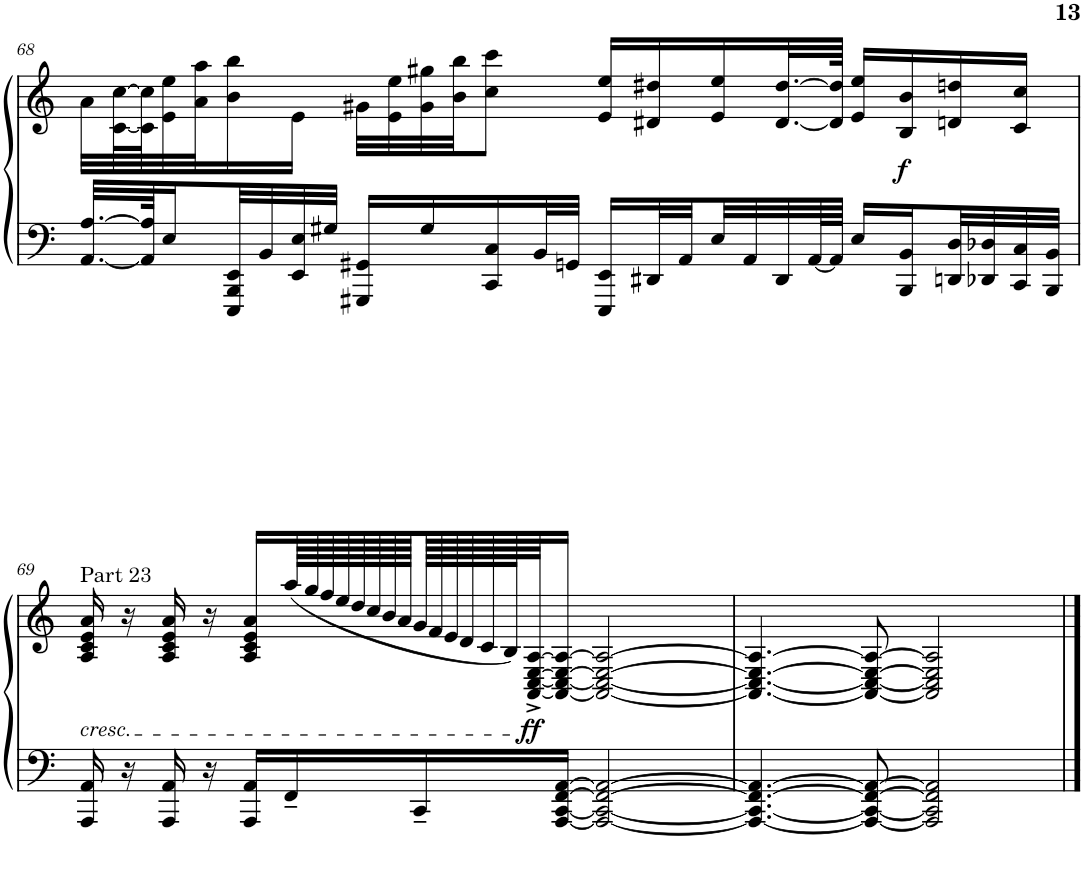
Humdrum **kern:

**kern	**kern	**dynam
*part1	*part1	*part1
*staff2	*staff1	*staff1/2
*I"Piano	*	*
*I'Pno.	*	*
!!LO:PB:g=z
*clefF4	*clefF4	*
*k[]	*k[]	*
*M4/4	*M4/4	*
=68	=68	=68
[32.AA/ [32.A/LLL	32a\LLL	.
.	[64c\ [64cc\L	.
64AA/] 64A/]JK	64c\] 64cc\]J	.
16E/	32e\ 32ee\	.
.	32a\ 32aa\J	.
32EEE/ 32BBB/ 32EE/L	16b\ 16bb\	.
32BB/	.	.
32EE/ 32E/	16e\JJ	.
32G#X/JJJ	.	.
16GGG#X/ 16GG#X/LL	32g#X\LLL	.
.	32e\ 32ee\	.
16G#/	32g#\ 32gg#X\	.
.	32b\ 32bb\JJ	.
16CC/ 16C/	8cc\ 8ccc\J	.
32BB/L	.	.
32GGn/JJJ	.	.
16EEE/ 16EE/LL	16e/ 16ee/LL	.
32DD#X/L	16d#X/ 16dd#X/	.
32AA/	.	.
32E/	16e/ 16ee/	.
32AA/	.	.
32DD#/	[32.d#/ [32.dd#/L	.
[64AA/L	.	.
64AA/JJJJ]	64d#/] 64dd#/]JJJk	.
16E/LL	16e/ 16ee/LL	.
!	!	!LO:DY:b
16BBB/ 16BB/	16B/ 16b/	f
32DDn/ 32D/L	16dn/ 16ddn/	.
32DD-X/ 32D-X/	.	.
32CC/ 32C/	16c/ 16cc/JJ	.
32BBB/ 32BB/JJJ	.	.
!!LO:LB:g=z
=69	=69	=69
!	!LO:TX:a:t=Part 23	!
!	!LO:TX:b:i:t=cresc.	!
16AAA/ 16AA/	16A/ 16c/ 16e/ 16a/	.
16r	16r	.
16AAA/ 16AA/	16A/ 16c/ 16e/ 16a/	.
16r	16r	.
16AAA/ 16AA/LL	16A/ 16c/ 16e/ 16a/LL	.
16FF~/	(128aa/LLL	.
.	128gg/	.
.	128ff/	.
.	128ee/	.
.	128dd/	.
.	128cc/	.
.	128b/	.
.	128a/	.
16CC~/	128g/	.
.	128f/	.
.	128e/	.
.	128d/	.
.	128c/	.
.	128B/J)	.
!	!	!LO:DY:b
.	[64AA/^ [64C/^ [64E/^ [64A/^JJ	ff
[16AAA/ [16CC/ [16FF/ [16AA/JJ	16AA/_ 16C/_ 16E/_ 16A/_JJ	.
2AAA/_ 2CC/_ 2FF/_ 2AA/_	2AA/_ 2C/_ 2E/_ 2A/_	.
=70	=70	=70
4.AAA/_ 4.CC/_ 4.FF/_ 4.AA/_	4.AA/_ 4.C/_ 4.E/_ 4.A/_	.
8AAA/_ 8CC/_ 8FF/_ 8AA/_	8AA/_ 8C/_ 8E/_ 8A/_	.
2AAA/] 2CC/] 2FF/] 2AA/]	2AA/] 2C/] 2E/] 2A/]	.
==	==	==
*-	*-	*-
